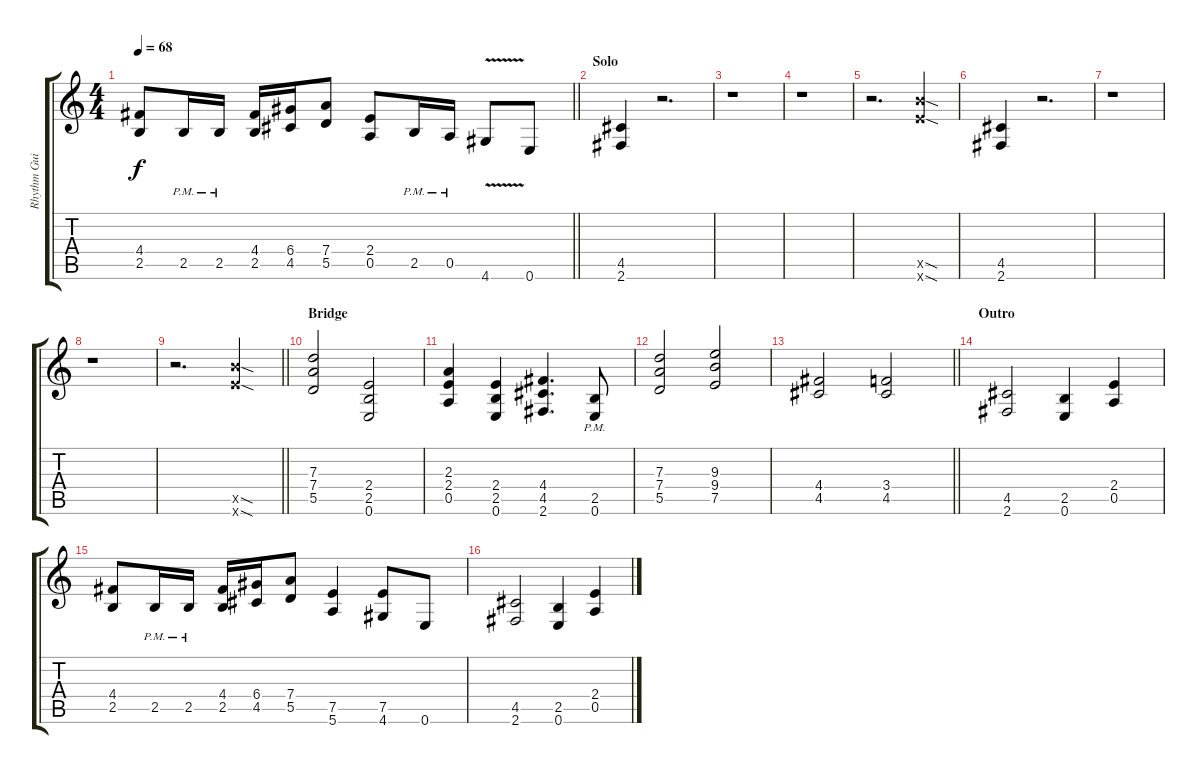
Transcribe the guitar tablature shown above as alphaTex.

\track ("Rhythm Guitar I" "Rhythm Gui") {instrument overdrivenguitar}
\staff {score tabs}
\tuning (E4 B3 G3 D3 A2 E2) {hide}
\ts (4 4)
\tempo 68
\clef g2
\barLineRight lightlight
\ks c
(4.4 2.5).8{dy f} 2.5{pm}.16 2.5{pm}.16 (4.4 2.5).16 (6.4 4.5).16 (7.4 5.5).8 (2.4 0.5).8 2.5{pm}.16 0.5{pm}.16 4.6{v}.8 0.6.8 |
\section ("" "Solo")
(4.5 2.6).4 r.2{d} |
r.1 |
r.1 |
r.2{d} (14.5{sod x} 12.6{sod x}).4 |
(4.5 2.6).4 r.2{d} |
r.1 |
r.1 |
\barLineRight lightlight
r.2{d} (14.5{sod x} 12.6{sod x}).4 |
\section ("" "Bridge")
(7.3 7.4 5.5).2 (2.4 2.5 0.6).2 |
(2.3 2.4 0.5).4 (2.4 2.5 0.6).4 (4.4 4.5 2.6).4{d} (2.5{pm} 0.6{pm}).8 |
(7.3 7.4 5.5).2 (9.3 9.4 7.5).2 |
\barLineRight lightlight
(4.4 4.5).2 (3.4 4.5).2 |
\section ("" "Outro")
(4.5 2.6).2 (2.5 0.6).4 (2.4 0.5).4 |
(4.4 2.5).8 2.5{pm}.16 2.5{pm}.16 (4.4 2.5).16 (6.4 4.5).16 (7.4 5.5).8 (7.5 5.6).4 (7.5 4.6).8 0.6.8 |
(4.5 2.6).2 (2.5 0.6).4 (2.4 0.5).4
